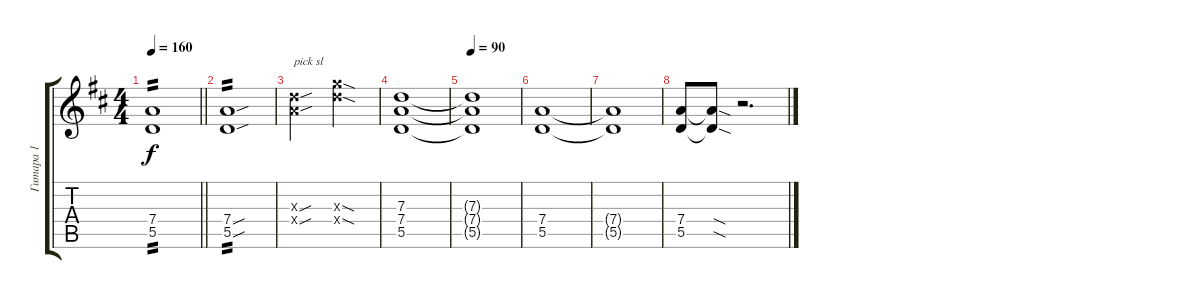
\track ("Гитара 1" "Гитара 1") {instrument distortionguitar}
\staff {score tabs}
\tuning (E4 B3 G3 D3 A2 E2) {hide}
\ts (4 4)
\tempo 160
\clef g2
\barLineRight lightlight
\ks bminor
(7.4 5.5).1{tp 2 dy f} |
(7.4{sou} 5.5{sou}).1{tp 2} |
(7.3{sou x} 7.4{sou x}).2{txt "pick sl"} (12.3{sod x} 12.4{sod x}).2 |
(7.3 7.4 5.5).1 |
\tempo 90
(7.3{t} 7.4{t} 5.5{t}).1 |
(7.4 5.5).1 |
(7.4{t} 5.5{t}).1 |
(7.4 5.5).8 (7.4{sod t} 5.5{sod t}).8 r.2{d}
